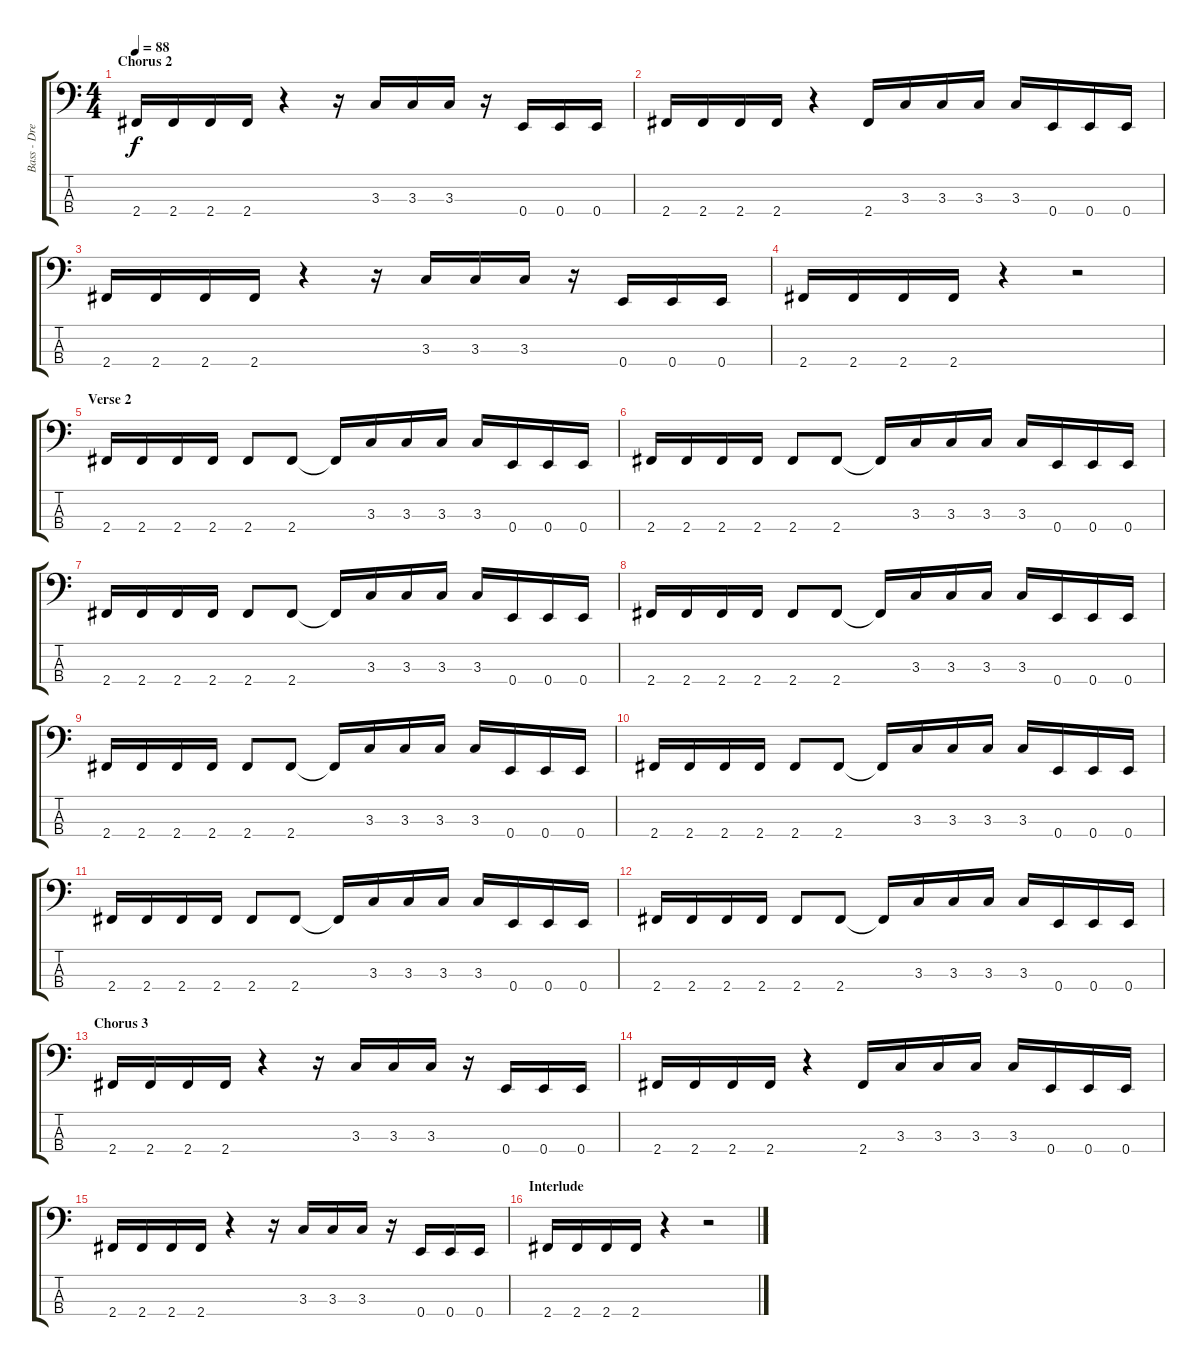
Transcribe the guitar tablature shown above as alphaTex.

\track ("Bass - Drew Roulette" "Bass - Dre") {instrument electricbassfinger}
\staff {score tabs}
\tuning (G2 D2 A1 E1) {hide}
\ts (4 4)
\section ("" "Chorus 2")
\tempo 88
\clef f4
\ks c
2.4.16{dy f volume 14 instrument electricbassfinger} 2.4.16 2.4.16 2.4.16 r.4 r.16 3.3.16 3.3.16 3.3.16 r.16 0.4.16 0.4.16 0.4.16 |
2.4.16 2.4.16 2.4.16 2.4.16 r.4 2.4.16 3.3.16 3.3.16 3.3.16 3.3.16 0.4.16 0.4.16 0.4.16 |
2.4.16 2.4.16 2.4.16 2.4.16 r.4 r.16 3.3.16 3.3.16 3.3.16 r.16 0.4.16 0.4.16 0.4.16 |
2.4.16 2.4.16 2.4.16 2.4.16 r.4 r.2 |
\section ("" "Verse 2")
2.4.16{volume 11 instrument lead8bassandlead} 2.4.16 2.4.16 2.4.16 2.4.8 2.4.8 2.4{t}.16 3.3.16 3.3.16 3.3.16 3.3.16 0.4.16 0.4.16 0.4.16 |
2.4.16 2.4.16 2.4.16 2.4.16 2.4.8 2.4.8 2.4{t}.16 3.3.16 3.3.16 3.3.16 3.3.16 0.4.16 0.4.16 0.4.16 |
2.4.16 2.4.16 2.4.16 2.4.16 2.4.8 2.4.8 2.4{t}.16 3.3.16 3.3.16 3.3.16 3.3.16 0.4.16 0.4.16 0.4.16 |
2.4.16 2.4.16 2.4.16 2.4.16 2.4.8 2.4.8 2.4{t}.16 3.3.16 3.3.16 3.3.16 3.3.16 0.4.16 0.4.16 0.4.16 |
2.4.16 2.4.16 2.4.16 2.4.16 2.4.8 2.4.8 2.4{t}.16 3.3.16 3.3.16 3.3.16 3.3.16 0.4.16 0.4.16 0.4.16 |
2.4.16 2.4.16 2.4.16 2.4.16 2.4.8 2.4.8 2.4{t}.16 3.3.16 3.3.16 3.3.16 3.3.16 0.4.16 0.4.16 0.4.16 |
2.4.16 2.4.16 2.4.16 2.4.16 2.4.8 2.4.8 2.4{t}.16 3.3.16 3.3.16 3.3.16 3.3.16 0.4.16 0.4.16 0.4.16 |
2.4.16 2.4.16 2.4.16 2.4.16 2.4.8 2.4.8 2.4{t}.16 3.3.16 3.3.16 3.3.16 3.3.16 0.4.16 0.4.16 0.4.16 |
\section ("" "Chorus 3")
2.4.16{volume 14 instrument electricbassfinger} 2.4.16 2.4.16 2.4.16 r.4 r.16 3.3.16 3.3.16 3.3.16 r.16 0.4.16 0.4.16 0.4.16 |
2.4.16 2.4.16 2.4.16 2.4.16 r.4 2.4.16 3.3.16 3.3.16 3.3.16 3.3.16 0.4.16 0.4.16 0.4.16 |
2.4.16 2.4.16 2.4.16 2.4.16 r.4 r.16 3.3.16 3.3.16 3.3.16 r.16 0.4.16 0.4.16 0.4.16 |
\section ("" "Interlude")
2.4.16 2.4.16 2.4.16 2.4.16 r.4 r.2
